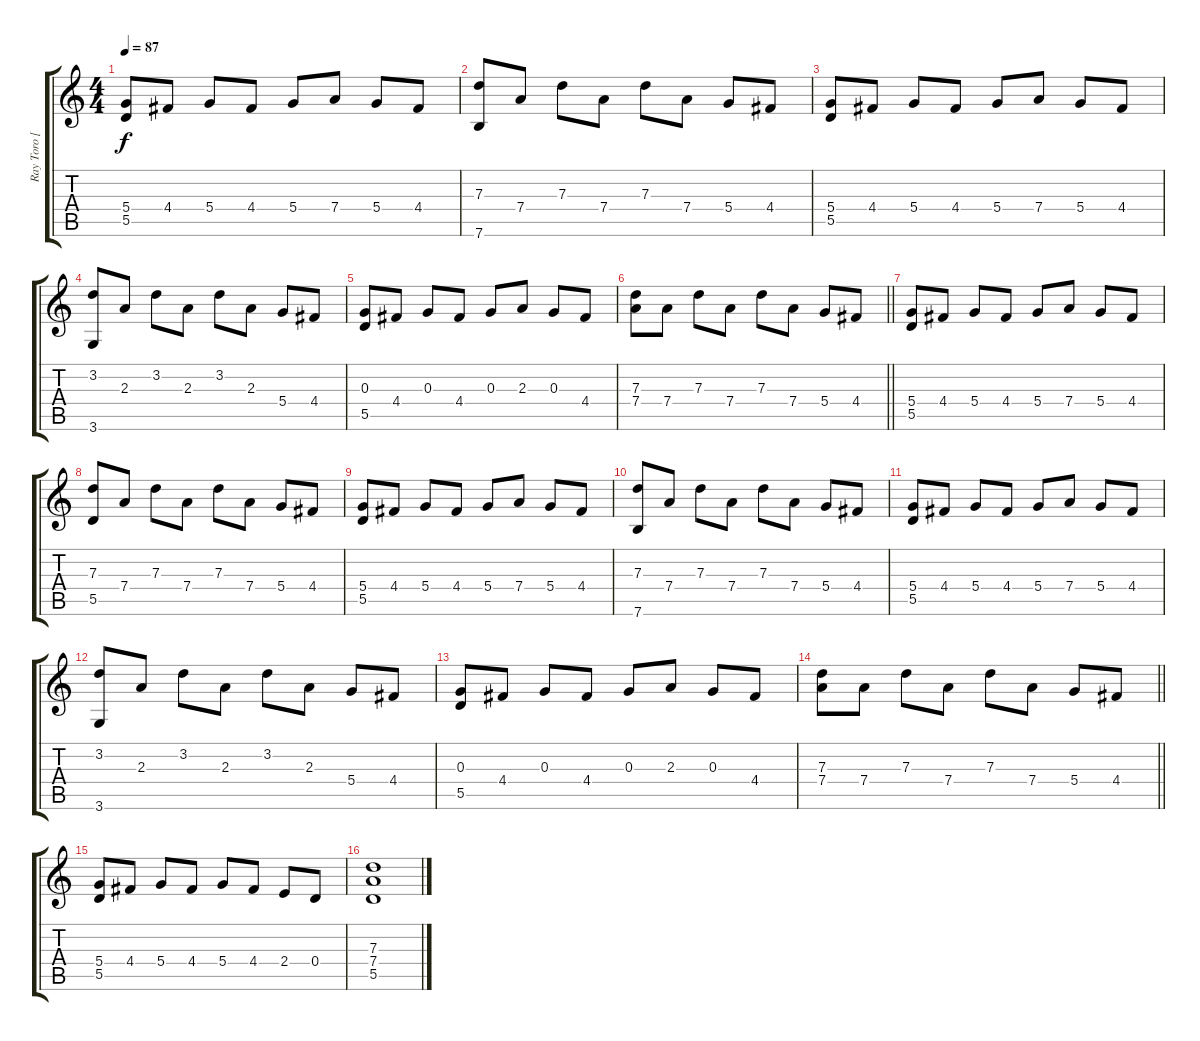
\track ("Ray Toro [Lead Guitar)" "Ray Toro [") {instrument overdrivenguitar}
\staff {score tabs}
\tuning (E4 B3 G3 D3 A2 E2) {hide}
\ts (4 4)
\tempo 87
\clef g2
\ks c
(5.4 5.5).8{dy f} 4.4.8 5.4.8 4.4.8 5.4.8 7.4.8 5.4.8 4.4.8 |
(7.3 7.6).8 7.4.8 7.3.8 7.4.8 7.3.8 7.4.8 5.4.8 4.4.8 |
(5.4 5.5).8 4.4.8 5.4.8 4.4.8 5.4.8 7.4.8 5.4.8 4.4.8 |
(3.2 3.6).8 2.3.8 3.2.8 2.3.8 3.2.8 2.3.8 5.4.8 4.4.8 |
(0.3 5.5).8 4.4.8 0.3.8 4.4.8 0.3.8 2.3.8 0.3.8 4.4.8 |
\barLineRight lightlight
(7.3 7.4).8 7.4.8 7.3.8 7.4.8 7.3.8 7.4.8 5.4.8 4.4.8 |
(5.4 5.5).8 4.4.8 5.4.8 4.4.8 5.4.8 7.4.8 5.4.8 4.4.8 |
(7.3 5.5).8 7.4.8 7.3.8 7.4.8 7.3.8 7.4.8 5.4.8 4.4.8 |
(5.4 5.5).8 4.4.8 5.4.8 4.4.8 5.4.8 7.4.8 5.4.8 4.4.8 |
(7.3 7.6).8 7.4.8 7.3.8 7.4.8 7.3.8 7.4.8 5.4.8 4.4.8 |
(5.4 5.5).8 4.4.8 5.4.8 4.4.8 5.4.8 7.4.8 5.4.8 4.4.8 |
(3.2 3.6).8 2.3.8 3.2.8 2.3.8 3.2.8 2.3.8 5.4.8 4.4.8 |
(0.3 5.5).8 4.4.8 0.3.8 4.4.8 0.3.8 2.3.8 0.3.8 4.4.8 |
\barLineRight lightlight
(7.3 7.4).8 7.4.8 7.3.8 7.4.8 7.3.8 7.4.8 5.4.8 4.4.8 |
(5.4 5.5).8 4.4.8 5.4.8 4.4.8 5.4.8 4.4.8 2.4.8 0.4.8 |
(7.3 7.4 5.5).1{instrument distortionguitar}
